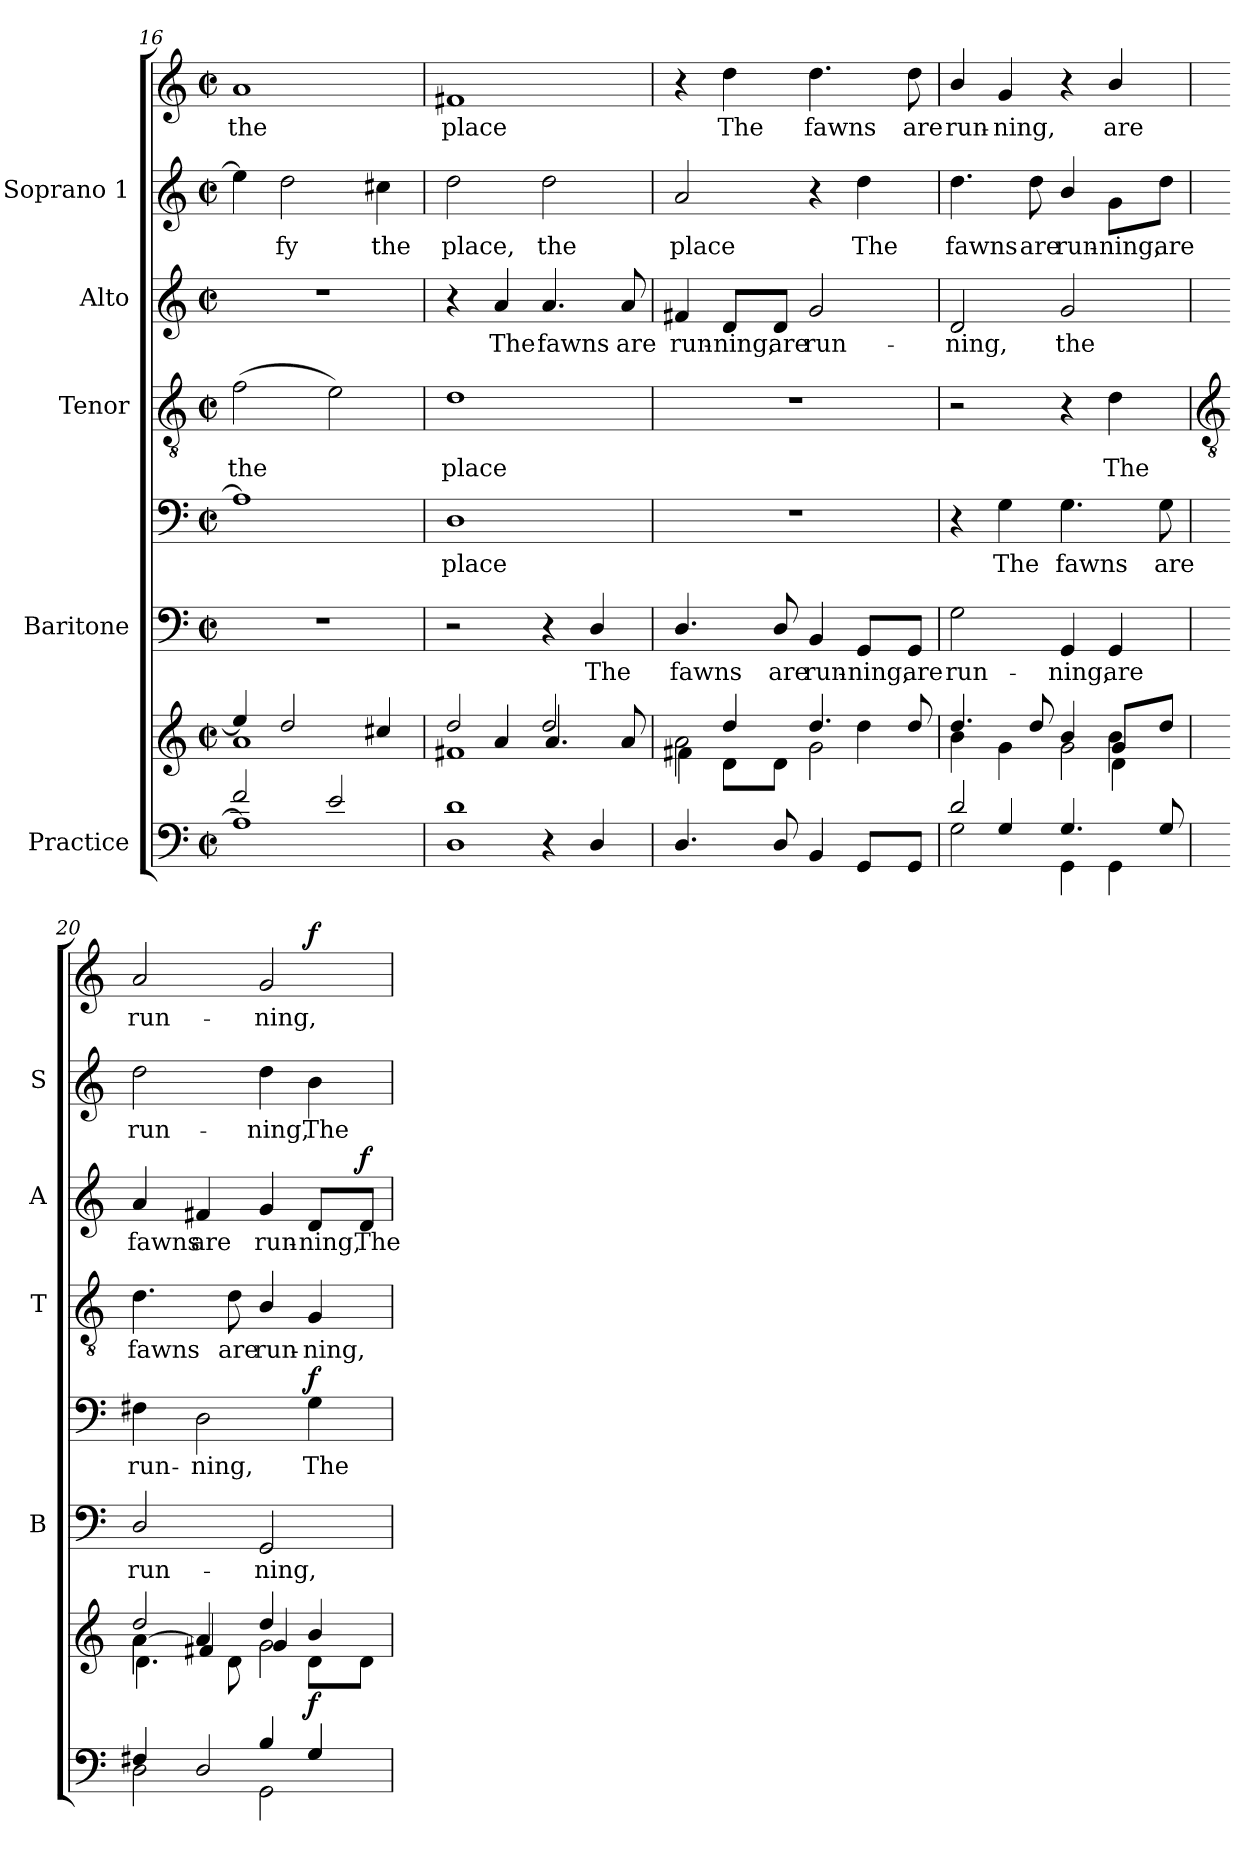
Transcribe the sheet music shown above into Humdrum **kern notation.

**kern	**kern	**dynam	**kern	**text	**kern	**text	**dynam	**kern	**text	**kern	**text	**dynam	**kern	**text	**kern	**text	**dynam
*part5	*part5	*part5	*part4	*part4	*part4	*part4	*part4	*part3	*part3	*part2	*part2	*part2	*part1	*part1	*part1	*part1	*part1
*staff8	*staff7	*staff7/8	*staff6	*staff6	*staff5	*staff5	*staff5/6	*staff4	*staff4	*staff3	*staff3	*staff3	*staff2	*staff2	*staff1	*staff1	*staff1/2
*I"Practice	*	*	*I"Baritone	*	*	*	*	*I"Tenor	*	*I"Alto	*	*	*I"Soprano 1	*	*	*	*
*	*	*	*I'B	*	*	*	*	*I'T	*	*I'A	*	*	*I'S	*	*	*	*
*clefF4	*clefG2	*	*clefF4	*	*clefF4	*	*	*clefGv2	*	*clefG2	*	*	*clefG2	*	*clefG2	*	*
*k[]	*k[]	*	*k[]	*	*k[]	*	*	*k[]	*	*k[]	*	*	*k[]	*	*k[]	*	*
*C:	*C:	*	*C:	*	*C:	*	*	*C:	*	*C:	*	*	*C:	*	*C:	*	*
*M2/2	*M2/2	*	*M2/2	*	*M2/2	*	*	*M2/2	*	*M2/2	*	*	*M2/2	*	*M2/2	*	*
*met(c|)	*met(c|)	*	*met(c|)	*	*met(c|)	*	*	*met(c|)	*	*met(c|)	*	*	*met(c|)	*	*met(c|)	*	*
=16	=16	=16	=16	=16	=16	=16	=16	=16	=16	=16	=16	=16	=16	=16	=16	=16	=16
*^	*^	*	*	*	*	*	*	*	*	*	*	*	*	*	*	*	*
*	*^	*	*^	*	*	*	*	*	*	*	*	*	*	*	*	*	*	*	*
!	!	!	!	!	!	!	!	!	!	!	!	!	!LO:LY:b	!	!	!	!	!	!	!LO:LY:b	!
2f/	1A]	1ryy	1a	4ee/]	1ryy	.	1r	.	1A]	.	.	(>2f	the	1r	.	.	4ee]	.	1a	the	.
!	!	!	!	!	!	!	!	!	!	!	!	!	!	!	!	!	!	!LO:LY:b	!	!	!
.	.	.	.	2dd/	.	.	.	.	.	.	.	.	.	.	.	.	2dd	fy	.	.	.
2e/	.	.	.	.	.	.	.	.	.	.	.	2e)	.	.	.	.	.	.	.	.	.
!	!	!	!	!	!	!	!	!	!	!	!	!	!	!	!	!	!	!LO:LY:b	!	!	!
.	.	.	.	4cc#X/	.	.	.	.	.	.	.	.	.	.	.	.	4cc#X	the	.	.	.
=17	=17	=17	=17	=17	=17	=17	=17	=17	=17	=17	=17	=17	=17	=17	=17	=17	=17	=17	=17	=17	=17
!	!	!	!	!	!	!	!	!	!	!LO:LY:b	!	!	!LO:LY:b	!	!	!	!	!LO:LY:b	!	!LO:LY:b	!
1d	1D	2ryy	1f#X	2dd/	4ryy	.	2r	.	1D	place	.	1d	place	4r	.	.	2dd	place,	1f#X	place	.
!	!	!	!	!	!	!	!	!	!	!	!	!	!	!	!LO:LY:b	!	!	!	!	!	!
.	.	.	.	.	4a	.	.	.	.	.	.	.	.	4a	The	.	.	.	.	.	.
!	!	!	!	!	!	!	!	!	!	!	!	!	!	!	!LO:LY:b	!	!	!LO:LY:b	!	!	!
.	.	4r	.	2dd/	4.a	.	4r	.	.	.	.	.	.	4.a	fawns	.	2dd	the	.	.	.
!	!	!	!	!	!	!	!	!LO:LY:b	!	!	!	!	!	!	!	!	!	!	!	!	!
.	.	4D/	.	.	.	.	4D/	The	.	.	.	.	.	.	.	.	.	.	.	.	.
!	!	!	!	!	!	!	!	!	!	!	!	!	!	!	!LO:LY:b	!	!	!	!	!	!
.	.	.	.	.	8a	.	.	.	.	.	.	.	.	8a	are	.	.	.	.	.	.
=18	=18	=18	=18	=18	=18	=18	=18	=18	=18	=18	=18	=18	=18	=18	=18	=18	=18	=18	=18	=18	=18
!	!	!	!	!	!	!	!	!LO:LY:b	!	!	!	!	!	!	!LO:LY:b	!	!	!LO:LY:b	!	!	!
1ryy	1ryy	4.D/	4ryy	2a	4f#X\	.	4.D/	fawns	1r	.	.	1r	.	4f#X	run-	.	2a	place	4r	.	.
!	!	!	!	!	!	!	!	!	!	!	!	!	!	!	!LO:LY:b	!	!	!	!	!LO:LY:b	!
.	.	.	4dd/	.	8d\L	.	.	.	.	.	.	.	.	8d/L	-ning,	.	.	.	4dd	The	.
!	!	!	!	!	!	!	!	!LO:LY:b	!	!	!	!	!	!	!LO:LY:b	!	!	!	!	!	!
.	.	8D/	.	.	8d\J	.	8D/	are	.	.	.	.	.	8d/J	are	.	.	.	.	.	.
!	!	!	!	!	!	!	!	!LO:LY:b	!	!	!	!	!	!	!LO:LY:b	!	!	!	!	!LO:LY:b	!
.	.	4BB	4.dd/	4ryy	2g\	.	4BB	run-	.	.	.	.	.	2g	run-	.	4r	.	4.dd	fawns	.
!	!	!	!	!	!	!	!	!LO:LY:b	!	!	!	!	!	!	!	!	!	!LO:LY:b	!	!	!
.	.	8GGL	.	4dd	.	.	8GG/L	-ning,	.	.	.	.	.	.	.	.	4dd	The	.	.	.
!	!	!	!	!	!	!	!	!LO:LY:b	!	!	!	!	!	!	!	!	!	!	!	!LO:LY:b	!
.	.	8GGJ	8dd/	.	.	.	8GG/J	are	.	.	.	.	.	.	.	.	.	.	8dd	are	.
=19	=19	=19	=19	=19	=19	=19	=19	=19	=19	=19	=19	=19	=19	=19	=19	=19	=19	=19	=19	=19	=19
*	*	*^	*	*	*^	*	*	*	*	*	*	*	*	*	*	*	*	*	*	*	*
!	!	!	!	!	!	!	!	!	!	!LO:LY:b	!	!	!	!	!	!	!LO:LY:b	!	!	!LO:LY:b	!	!LO:LY:b	!
2d	2ryy	4ryy	2G	4b\	4.dd/	2ryy	2.ryy	.	2G	run-	4r	.	.	2r	.	2d	-ning,	.	4.dd	fawns	4b/	run-	.
!	!	!	!	!	!	!	!	!	!	!	!	!LO:LY:b	!	!	!	!	!	!	!	!	!	!LO:LY:b	!
.	.	4G	.	4g\	.	.	.	.	.	.	4G	The	.	.	.	.	.	.	.	.	4g	-ning,	.
!	!	!	!	!	!	!	!	!	!	!	!	!	!	!	!	!	!	!	!	!LO:LY:b	!	!	!
.	.	.	.	.	8dd/	.	.	.	.	.	.	.	.	.	.	.	.	.	8dd	are	.	.	.
!	!	!	!	!	!	!	!	!	!	!LO:LY:b	!	!LO:LY:b	!	!	!	!	!LO:LY:b	!	!	!LO:LY:b	!	!	!
2ryy	4ryy	4.G/	4GG\	4ryy	4b/	2g\	.	.	4GG	-ning,	4.G	fawns	.	4r	.	2g	the	.	4b/	run-	4r	.	.
!	!	!	!	!	!	!	!	!	!	!LO:LY:b	!	!	!	!	!LO:LY:b	!	!	!	!	!LO:LY:b	!	!LO:LY:b	!
.	4ryy	.	4GG\	4b\	8gL	.	4d\	.	4GG	are	.	.	.	4d	The	.	.	.	8g\L	-ning,	4b/	are	.
!	!	!	!	!	!	!	!	!	!	!	!	!LO:LY:b	!	!	!	!	!	!	!	!LO:LY:b	!	!	!
.	.	8G/	.	.	8dd/J	.	.	.	.	.	8G	are	.	.	.	.	.	.	8dd\J	are	.	.	.
*v	*v	*v	*v	*	*	*	*	*	*	*	*	*	*	*	*	*	*	*	*	*	*	*	*
!!LO:LB:g=z
=20	=20	=20	=20	=20	=20	=20	=20	=20	=20	=20	=20	=20	=20	=20	=20	=20	=20	=20	=20	=20
*	*	*	*	*	*	*	*	*	*	*	*clefGv2	*	*	*	*	*	*	*	*	*
*^	*	*	*	*	*	*	*	*	*	*	*	*	*	*	*	*	*	*	*	*
*	*^	*	*	*	*	*	*	*	*	*	*	*	*	*	*	*	*	*	*	*	*
!	!	!	!	!	!	!	!	!	!LO:LY:b	!	!LO:LY:b	!	!	!LO:LY:b	!	!LO:LY:b	!	!	!LO:LY:b	!	!LO:LY:b	!
2ryy	4F#X/	2D\	[4a\	2dd/	4a\	4.d\	.	2D/	run-	4F#X	run-	.	4.d	fawns	4a	fawns	.	2dd	run-	2a	run-	.
!	!	!	!	!	!	!	!	!	!	!	!LO:LY:b	!	!	!	!	!LO:LY:b	!	!	!	!	!	!
.	2D/	.	4a]	.	4f#X	.	.	.	.	2D	-ning,	.	.	.	4f#X	are	.	.	.	.	.	.
!	!	!	!	!	!	!	!	!	!	!	!	!	!	!LO:LY:b	!	!	!	!	!	!	!	!
.	.	.	.	.	.	8d\	.	.	.	.	.	.	8d	are	.	.	.	.	.	.	.	.
!	!	!	!	!	!	!	!	!	!LO:LY:b	!	!	!	!	!LO:LY:b	!	!LO:LY:b	!	!	!LO:LY:b	!	!LO:LY:b	!
4B/	.	2GG\	2g\	4dd/	4g	2ryy	.	2GG	-ning,	.	.	.	4B/	run-	4g	run-	.	4dd	-ning,	2g	-ning,	.
!	!	!	!	!	!	!	!LO:DY:b	!	!	!	!LO:LY:b	!LO:DY:b	!	!LO:LY:b	!	!LO:LY:b	!	!	!LO:LY:b	!	!	!LO:DY:b=2
4G/	4G/	.	.	4b/	8d\L	.	f	.	.	4G	The	f	4G	-ning,	8d/L	-ning,	.	4b	The	.	.	f
!	!	!	!	!	!	!	!	!	!	!	!	!	!	!	!	!LO:LY:b	!LO:DY:b	!	!	!	!	!
.	.	.	.	.	8d\J	.	.	.	.	.	.	.	.	.	8d/J	The	f	.	.	.	.	.
*v	*v	*v	*	*	*	*	*	*	*	*	*	*	*	*	*	*	*	*	*	*	*	*
*	*v	*v	*v	*v	*	*	*	*	*	*	*	*	*	*	*	*	*	*	*	*
=	=	=	=	=	=	=	=	=	=	=	=	=	=	=	=	=	=
*-	*-	*-	*-	*-	*-	*-	*-	*-	*-	*-	*-	*-	*-	*-	*-	*-	*-
